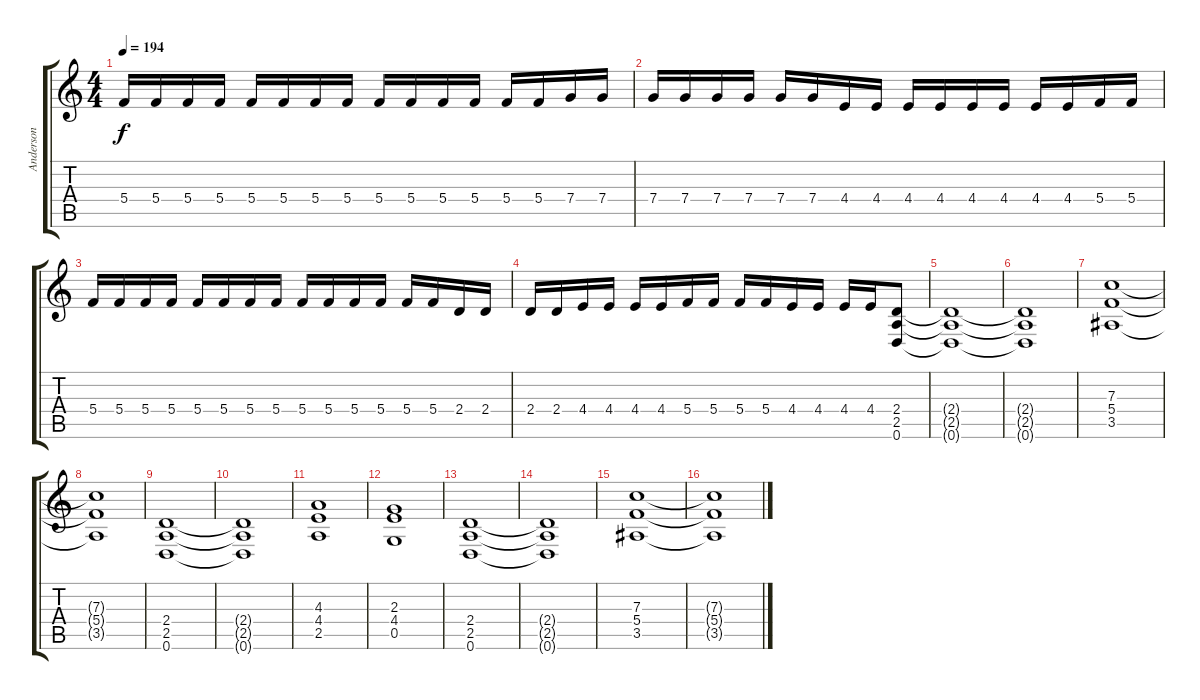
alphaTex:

\track ("Anderson" "Anderson") {instrument distortionguitar}
\staff {score tabs}
\tuning (D4 A3 F3 C3 G2 D2) {hide}
\ts (4 4)
\tempo 194
\clef g2
\ks c
5.4.16{dy f} 5.4.16 5.4.16 5.4.16 5.4.16 5.4.16 5.4.16 5.4.16 5.4.16 5.4.16 5.4.16 5.4.16 5.4.16 5.4.16 7.4.16 7.4.16 |
7.4.16 7.4.16 7.4.16 7.4.16 7.4.16 7.4.16 4.4.16 4.4.16 4.4.16 4.4.16 4.4.16 4.4.16 4.4.16 4.4.16 5.4.16 5.4.16 |
5.4.16 5.4.16 5.4.16 5.4.16 5.4.16 5.4.16 5.4.16 5.4.16 5.4.16 5.4.16 5.4.16 5.4.16 5.4.16 5.4.16 2.4.16 2.4.16 |
2.4.16 2.4.16 4.4.16 4.4.16 4.4.16 4.4.16 5.4.16 5.4.16 5.4.16 5.4.16 4.4.16 4.4.16 4.4.16 4.4.16 (2.4 2.5 0.6).8 |
(2.4{t} 2.5{t} 0.6{t}).1 |
(2.4{t} 2.5{t} 0.6{t}).1 |
(7.3 5.4 3.5).1 |
(7.3{t} 5.4{t} 3.5{t}).1 |
(2.4 2.5 0.6).1 |
(2.4{t} 2.5{t} 0.6{t}).1 |
(4.3 4.4 2.5).1 |
(2.3 4.4 0.5).1 |
(2.4 2.5 0.6).1 |
(2.4{t} 2.5{t} 0.6{t}).1 |
(7.3 5.4 3.5).1 |
(7.3{t} 5.4{t} 3.5{t}).1
